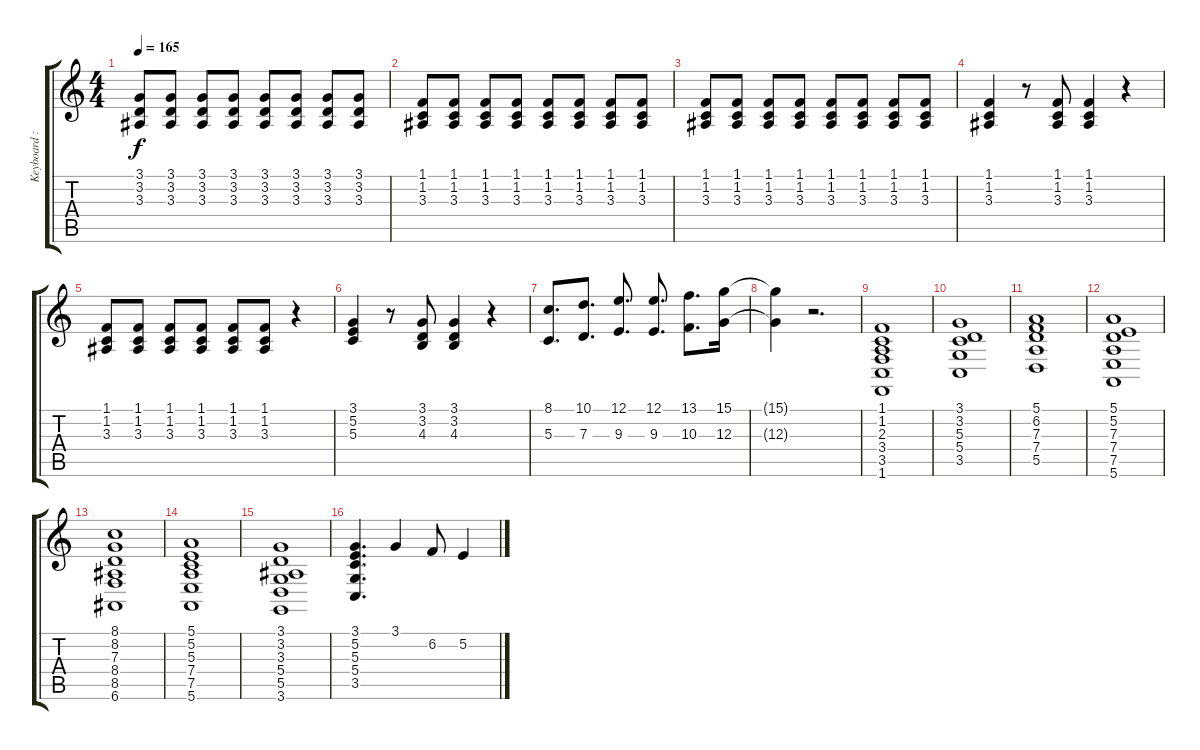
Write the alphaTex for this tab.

\track ("Keyboard : Kotobuki Tsumugi - Chan" "Keyboard :") {instrument electricgrandpiano}
\staff {score tabs}
\tuning (E4 B3 G3 D3 A2 E2) {hide}
\ts (4 4)
\tempo 165
\clef g2
\ks c
(3.1 3.2 3.3).8{dy f} (3.1 3.2 3.3).8 (3.1 3.2 3.3).8 (3.1 3.2 3.3).8 (3.1 3.2 3.3).8 (3.1 3.2 3.3).8 (3.1 3.2 3.3).8 (3.1 3.2 3.3).8 |
(1.1 1.2 3.3).8 (1.1 1.2 3.3).8 (1.1 1.2 3.3).8 (1.1 1.2 3.3).8 (1.1 1.2 3.3).8 (1.1 1.2 3.3).8 (1.1 1.2 3.3).8 (1.1 1.2 3.3).8 |
(1.1 1.2 3.3).8 (1.1 1.2 3.3).8 (1.1 1.2 3.3).8 (1.1 1.2 3.3).8 (1.1 1.2 3.3).8 (1.1 1.2 3.3).8 (1.1 1.2 3.3).8 (1.1 1.2 3.3).8 |
(1.1 1.2 3.3).4 r.8 (1.1 1.2 3.3).8 (1.1 1.2 3.3).4 r.4 |
(1.1 1.2 3.3).8 (1.1 1.2 3.3).8 (1.1 1.2 3.3).8 (1.1 1.2 3.3).8 (1.1 1.2 3.3).8 (1.1 1.2 3.3).8 r.4 |
(3.1 5.2 5.3).4 r.8 (3.1 3.2 4.3).8 (3.1 3.2 4.3).4 r.4 |
(8.1 5.3).8{d} (10.1 7.3).8{d} (12.1 9.3).8{d} (12.1 9.3).8{d} (13.1 10.3).8{d} (15.1 12.3).16 |
(15.1{t} 12.3{t}).4 r.2{d} |
(1.1 1.2 2.3 3.4 3.5 1.6).1{volume 12 balance 8} |
(3.1 3.2 5.3 5.4 3.5).1 |
(5.1 6.2 7.3 7.4 5.5).1 |
(5.1 5.2 7.3 7.4 7.5 5.6).1 |
(8.1 8.2 7.3 8.4 8.5 6.6).1 |
(5.1 5.2 5.3 7.4 7.5 5.6).1 |
(3.1 3.2 3.3 5.4 5.5 3.6).1 |
(3.1 5.2 5.3 5.4 3.5).4{d} 3.1.4 6.2.8 5.2.4
